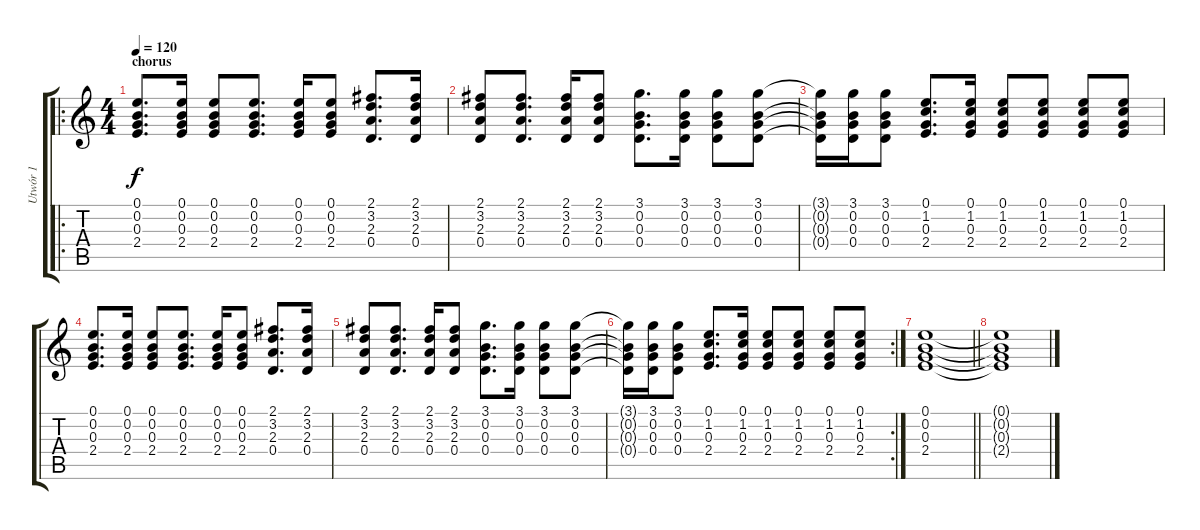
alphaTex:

\track ("Utwór 1" "Utwór 1") {instrument overdrivenguitar}
\staff {score tabs}
\tuning (E4 B3 G3 D3 A2 E2) {hide}
\ro
\ts (4 4)
\section ("" "chorus")
\tempo 120
\clef g2
\ks c
(0.1 0.2 0.3 2.4).8{d dy f} (0.1 0.2 0.3 2.4).16 (0.1 0.2 0.3 2.4).8 (0.1 0.2 0.3 2.4).8{d} (0.1 0.2 0.3 2.4).16 (0.1 0.2 0.3 2.4).8 (2.1 3.2 2.3 0.4).8{d} (2.1 3.2 2.3 0.4).16 |
(2.1 3.2 2.3 0.4).8 (2.1 3.2 2.3 0.4).8{d} (2.1 3.2 2.3 0.4).16 (2.1 3.2 2.3 0.4).8 (3.1 0.2 0.3 0.4).8{d} (3.1 0.2 0.3 0.4).16 (3.1 0.2 0.3 0.4).8 (3.1 0.2 0.3 0.4).8 |
(3.1{t} 0.2{t} 0.3{t} 0.4{t}).16 (3.1 0.2 0.3 0.4).16 (3.1 0.2 0.3 0.4).8 (0.1 1.2 0.3 2.4).8{d} (0.1 1.2 0.3 2.4).16 (0.1 1.2 0.3 2.4).8 (0.1 1.2 0.3 2.4).8 (0.1 1.2 0.3 2.4).8 (0.1 1.2 0.3 2.4).8 |
(0.1 0.2 0.3 2.4).8{d} (0.1 0.2 0.3 2.4).16 (0.1 0.2 0.3 2.4).8 (0.1 0.2 0.3 2.4).8{d} (0.1 0.2 0.3 2.4).16 (0.1 0.2 0.3 2.4).8 (2.1 3.2 2.3 0.4).8{d} (2.1 3.2 2.3 0.4).16 |
(2.1 3.2 2.3 0.4).8 (2.1 3.2 2.3 0.4).8{d} (2.1 3.2 2.3 0.4).16 (2.1 3.2 2.3 0.4).8 (3.1 0.2 0.3 0.4).8{d} (3.1 0.2 0.3 0.4).16 (3.1 0.2 0.3 0.4).8 (3.1 0.2 0.3 0.4).8 |
\rc 2
(3.1{t} 0.2{t} 0.3{t} 0.4{t}).16 (3.1 0.2 0.3 0.4).16 (3.1 0.2 0.3 0.4).8 (0.1 1.2 0.3 2.4).8{d} (0.1 1.2 0.3 2.4).16 (0.1 1.2 0.3 2.4).8 (0.1 1.2 0.3 2.4).8 (0.1 1.2 0.3 2.4).8 (0.1 1.2 0.3 2.4).8 |
\barLineRight lightlight
(0.1 0.2 0.3 2.4).1 |
(0.1{t} 0.2{t} 0.3{t} 2.4{t}).1
